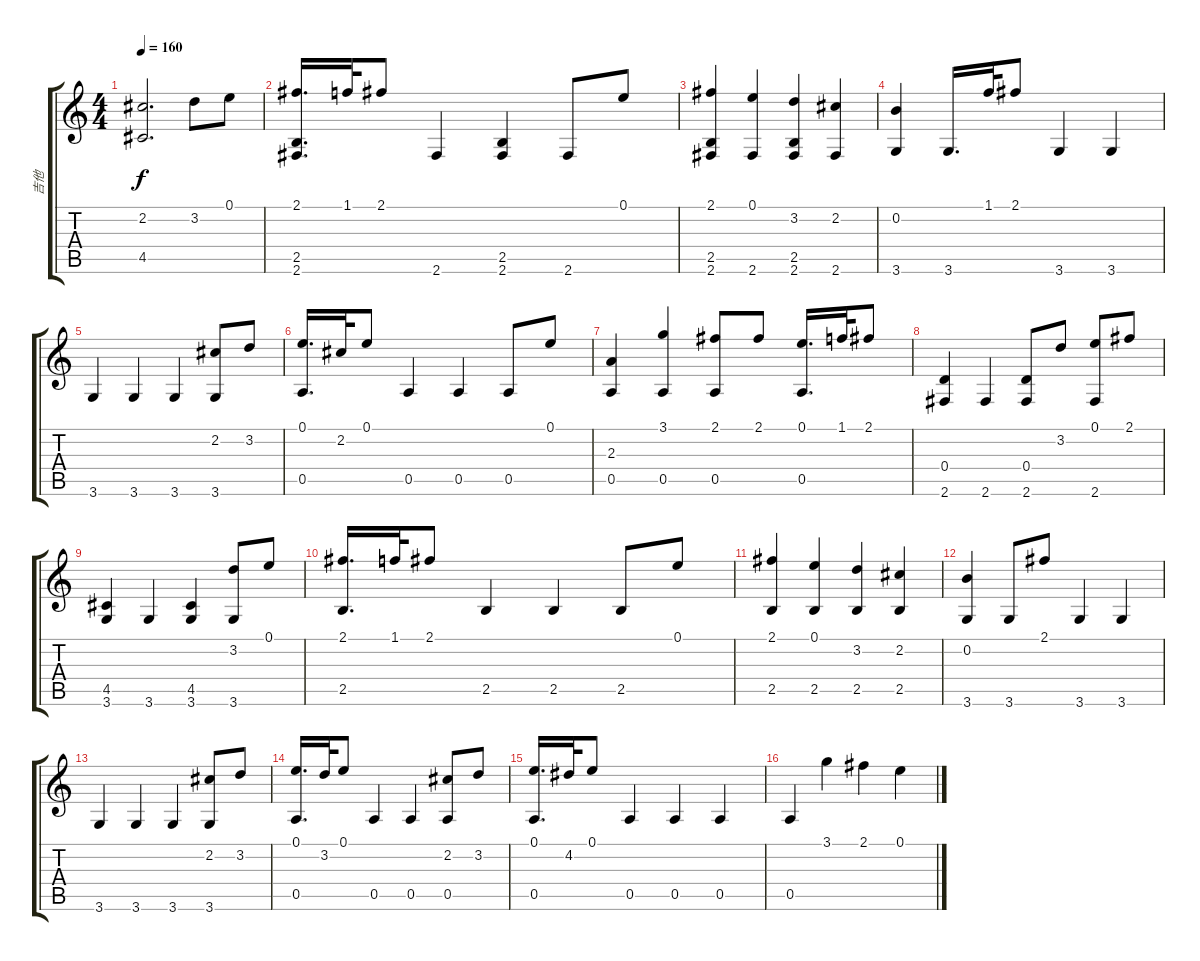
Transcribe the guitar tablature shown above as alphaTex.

\track ("吉他" "吉他") {instrument distortionguitar}
\staff {score tabs}
\tuning (E4 B3 G3 D3 A2 E2) {hide}
\ts (4 4)
\tempo 160
\clef g2
\ks c
(2.2{t} 4.5{t}).2{d dy f} 3.2.8 0.1.8 |
(2.1 2.5 2.6).16{d} 1.1.32 2.1.8 2.6.4 (2.5 2.6).4 2.6.8 0.1.8 |
(2.1 2.5 2.6).4 (0.1 2.6).4 (3.2 2.5 2.6).4 (2.2 2.6).4 |
(0.2 3.6).4 3.6.16{d} 1.1.32 2.1.8 3.6.4 3.6.4 |
3.6.4 3.6.4 3.6.4 (2.2 3.6).8 3.2.8 |
(0.1 0.5).16{d} 2.2.32 0.1.8 0.5.4 0.5.4 0.5.8 0.1.8 |
(2.3 0.5).4 (3.1 0.5).4 (2.1 0.5).8 2.1.8 (0.1 0.5).16{d} 1.1.32 2.1.8 |
(0.4 2.6).4 2.6.4 (0.4 2.6).8 3.2.8 (0.1 2.6).8 2.1.8 |
(4.5 3.6).4 3.6.4 (4.5 3.6).4 (3.2 3.6).8 0.1.8 |
(2.1 2.5).16{d} 1.1.32 2.1.8 2.5.4 2.5.4 2.5.8 0.1.8 |
(2.1 2.5).4 (0.1 2.5).4 (3.2 2.5).4 (2.2 2.5).4 |
(0.2 3.6).4 3.6.8 2.1.8 3.6.4 3.6.4 |
3.6.4 3.6.4 3.6.4 (2.2 3.6).8 3.2.8 |
(0.1 0.5).16{d} 3.2.32 0.1.8 0.5.4 0.5.4 (2.2 0.5).8 3.2.8 |
(0.1 0.5).16{d} 4.2.32 0.1.8 0.5.4 0.5.4 0.5.4 |
0.5.4 3.1.4 2.1.4 0.1.4
